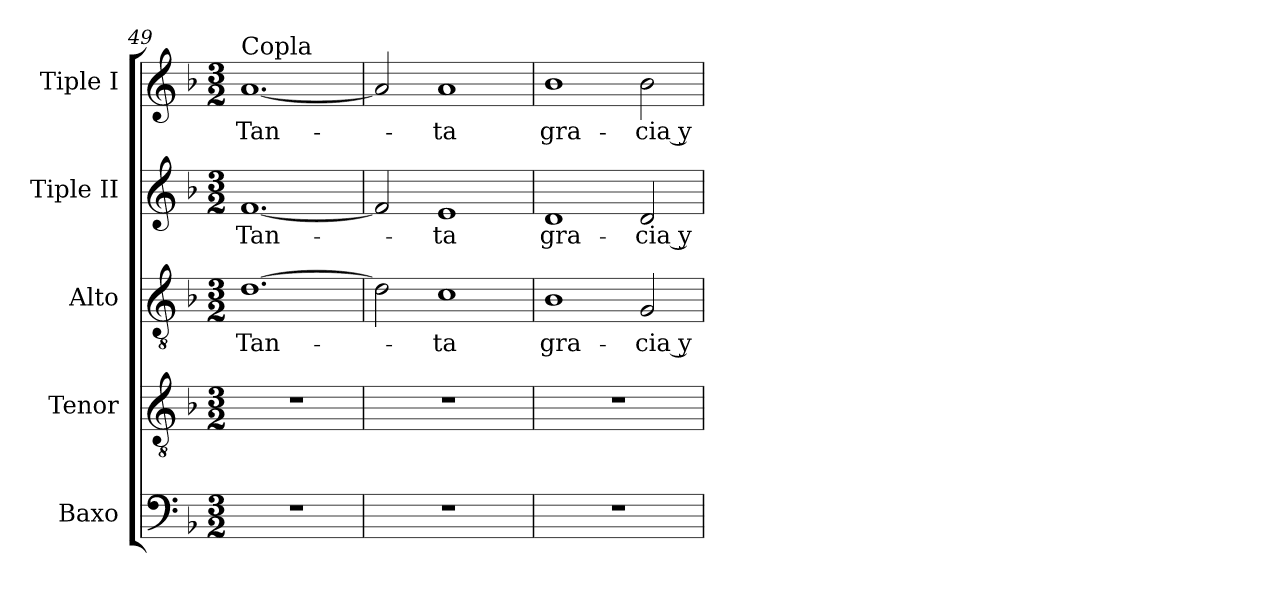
**kern	**kern	**kern	**text	**kern	**text	**kern	**text
*part5	*part4	*part3	*part3	*part2	*part2	*part1	*part1
*staff5	*staff4	*staff3	*staff3	*staff2	*staff2	*staff1	*staff1
*I"Baxo	*I"Tenor	*I"Alto	*	*I"Tiple II	*	*I"Tiple I	*
*I'B.	*I'T.	*I'A.	*	*I'II.	*	*I'I.	*
!!LO:LB:g=z
*clefF4	*clefGv2	*clefGv2	*	*clefG2	*	*clefG2	*
*	*ITrd7c12	*ITrd7c12	*	*	*	*	*
*k[b-]	*k[b-]	*k[b-]	*	*k[b-]	*	*k[b-]	*
*F:	*F:	*F:	*	*F:	*	*F:	*
*M3/2	*M3/2	*M3/2	*	*M3/2	*	*M3/2	*
=49	=49	=49	=49	=49	=49	=49	=49
!	!	!	!	!	!	!LO:TX:a:t=Copla	!
!LO:N:vis=1	!LO:N:vis=1	!	!LO:LY:b	!	!LO:LY:b	!	!LO:LY:b
1.r	1.r	[>1.D	Tan-	[<1.f	Tan-	[<1.a	Tan-
=50	=50	=50	=50	=50	=50	=50	=50
!LO:N:vis=1	!LO:N:vis=1	!	!	!	!	!	!
1.r	1.r	2D\]	.	2f/]	.	2a/]	.
!	!	!	!LO:LY:b	!	!LO:LY:b	!	!LO:LY:b
.	.	1C	-ta	1e	-ta	1a	-ta
=51	=51	=51	=51	=51	=51	=51	=51
!LO:N:vis=1	!LO:N:vis=1	!	!LO:LY:b	!	!LO:LY:b	!	!LO:LY:b
1.r	1.r	1BB-	gra-	1d	gra-	1b-	gra-
!	!	!	!LO:LY:b	!	!LO:LY:b	!	!LO:LY:b
.	.	2GG/	-cia y	2d/	-cia y	2b-\	-cia y
=	=	=	=	=	=	=	=
*-	*-	*-	*-	*-	*-	*-	*-
